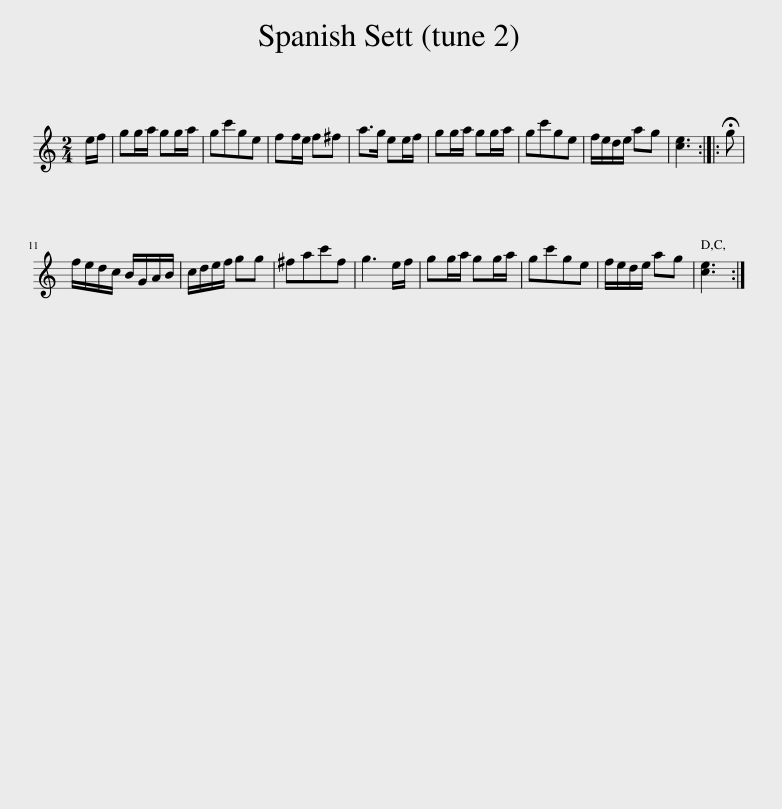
X:1
L:1/8
M:2/4
I:linebreak $
K:C
V:1 treble
V:1
 e/f/ | gg/a/ gg/a/ | gc'ge | ff/e/ f^f | a>g ee/f/ | %5
 gg/a/ gg/a/ | gc'ge | f/e/d/e/ ag | [ce]3 :: !fermata!g |$ %10
 f/e/d/c/ B/G/A/B/ | c/d/e/f/ gg | ^fac'f | g3 e/f/ | gg/a/ gg/a/ | %15
 gc'ge | f/e/d/e/ ag | [ce]3 :| %18
